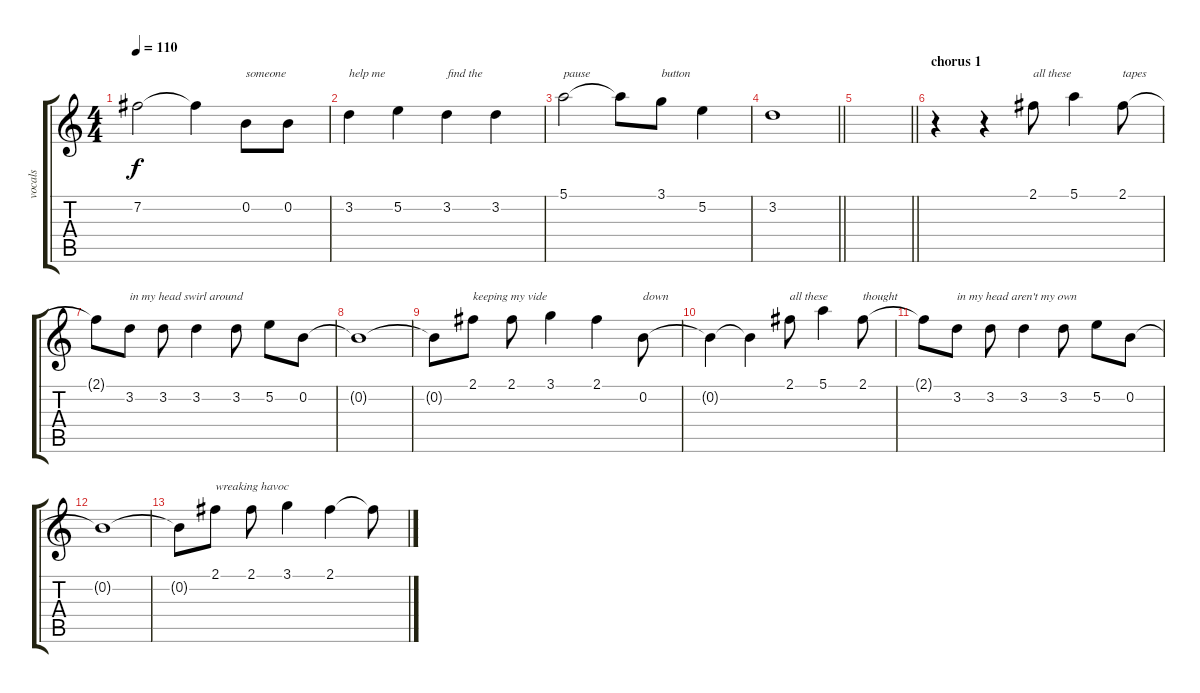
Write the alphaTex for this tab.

\track ("vocals" "vocals") {instrument electricguitarjazz}
\staff {score tabs}
\tuning (E4 B3 G3 D3 A2 E2) {hide}
\ts (4 4)
\tempo 110
\clef g2
\ks c
7.2{t}.2{dy f} 7.2{t}.4 0.2.8{txt "someone"} 0.2.8 |
3.2.4{txt "help me "} 5.2.4 3.2.4{txt "find the"} 3.2.4 |
5.1.2{txt "pause"} 5.1{t}.8 3.1.8{txt "button"} 5.2.4 |
\barLineRight lightlight
3.2.1 |
\barLineRight lightlight
|
\section ("" "chorus 1")
r.4 r.4 2.1.8{txt "all these"} 5.1.4 2.1.8{txt "tapes"} |
2.1{t}.8 3.2.8{txt "in my head swirl around"} 3.2.8 3.2.4 3.2.8 5.2.8 0.2.8 |
0.2{t}.1 |
0.2{t}.8 2.1.8{txt "keeping my vide"} 2.1.8 3.1.4 2.1.4 0.2.8{txt "down"} |
0.2{t}.4 0.2{t}.4 2.1.8{txt "all these"} 5.1.4 2.1.8{txt "thought"} |
2.1{t}.8 3.2.8{txt "in my head aren't my own"} 3.2.8 3.2.4 3.2.8 5.2.8 0.2.8 |
0.2{t}.1 |
0.2{t}.8 2.1.8{txt "wreaking havoc"} 2.1.8 3.1.4 2.1.4 2.1{t}.8
